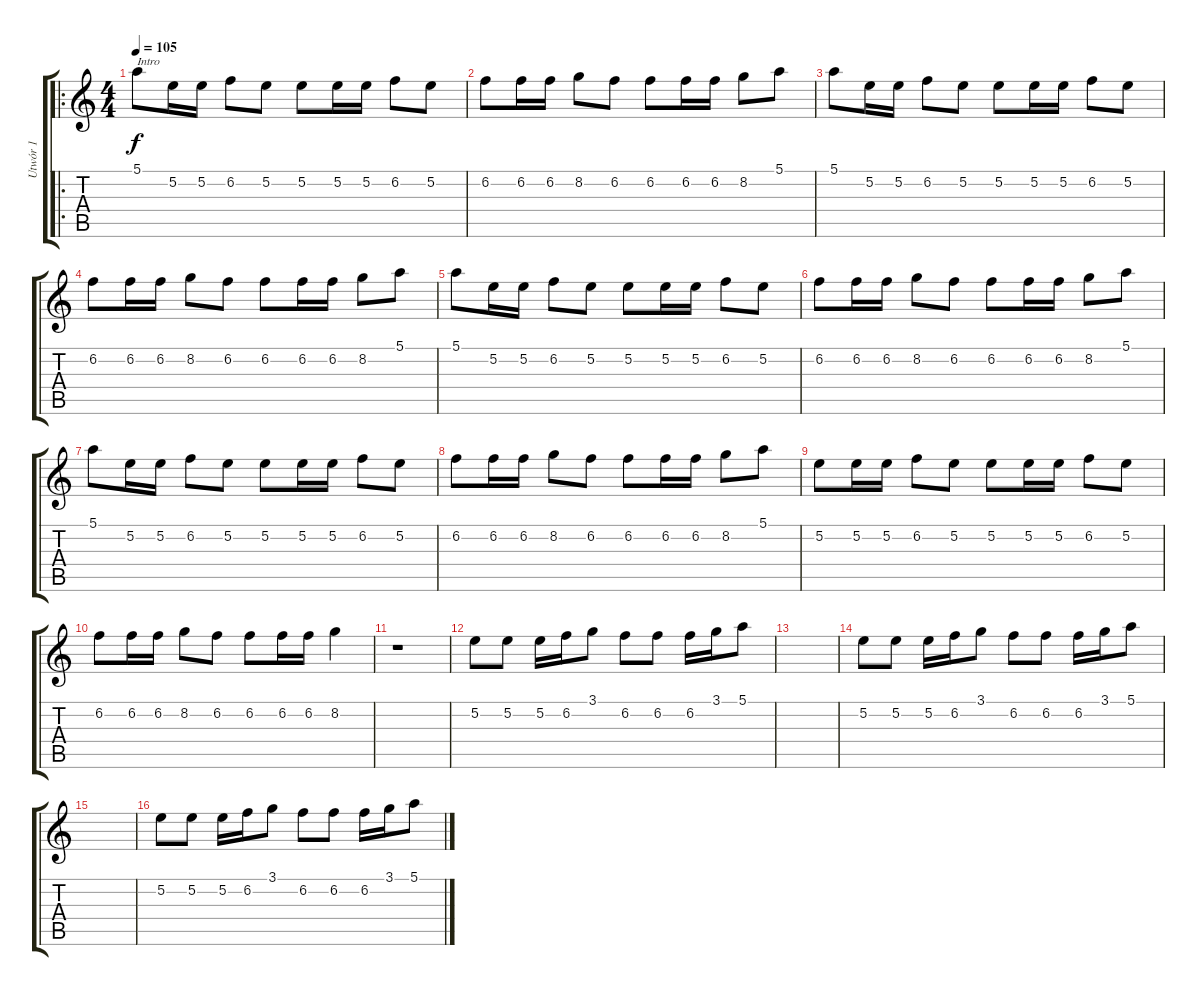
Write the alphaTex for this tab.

\track ("Utwór 1" "Utwór 1") {instrument overdrivenguitar}
\staff {score tabs}
\tuning (E4 B3 G3 D3 A2 E2) {hide}
\ro
\ts (4 4)
\tempo 105
\clef g2
\ks c
5.1.8{txt "Intro" dy f instrument overdrivenguitar} 5.2.16 5.2.16 6.2.8 5.2.8 5.2.8 5.2.16 5.2.16 6.2.8 5.2.8 |
6.2.8 6.2.16 6.2.16 8.2.8 6.2.8 6.2.8 6.2.16 6.2.16 8.2.8 5.1.8 |
5.1.8 5.2.16 5.2.16 6.2.8 5.2.8 5.2.8 5.2.16 5.2.16 6.2.8 5.2.8 |
6.2.8 6.2.16 6.2.16 8.2.8 6.2.8 6.2.8 6.2.16 6.2.16 8.2.8 5.1.8 |
5.1.8 5.2.16 5.2.16 6.2.8 5.2.8 5.2.8 5.2.16 5.2.16 6.2.8 5.2.8 |
6.2.8 6.2.16 6.2.16 8.2.8 6.2.8 6.2.8 6.2.16 6.2.16 8.2.8 5.1.8 |
5.1.8 5.2.16 5.2.16 6.2.8 5.2.8 5.2.8 5.2.16 5.2.16 6.2.8 5.2.8 |
6.2.8 6.2.16 6.2.16 8.2.8 6.2.8 6.2.8 6.2.16 6.2.16 8.2.8 5.1.8 |
5.2.8 5.2.16 5.2.16 6.2.8 5.2.8 5.2.8 5.2.16 5.2.16 6.2.8 5.2.8 |
6.2.8 6.2.16 6.2.16 8.2.8 6.2.8 6.2.8 6.2.16 6.2.16 8.2.4 |
r.1 |
5.2.8 5.2.8 5.2.16 6.2.16 3.1.8 6.2.8 6.2.8 6.2.16 3.1.16 5.1.8 |
|
5.2.8 5.2.8 5.2.16 6.2.16 3.1.8 6.2.8 6.2.8 6.2.16 3.1.16 5.1.8 |
|
5.2.8 5.2.8 5.2.16 6.2.16 3.1.8 6.2.8 6.2.8 6.2.16 3.1.16 5.1.8
